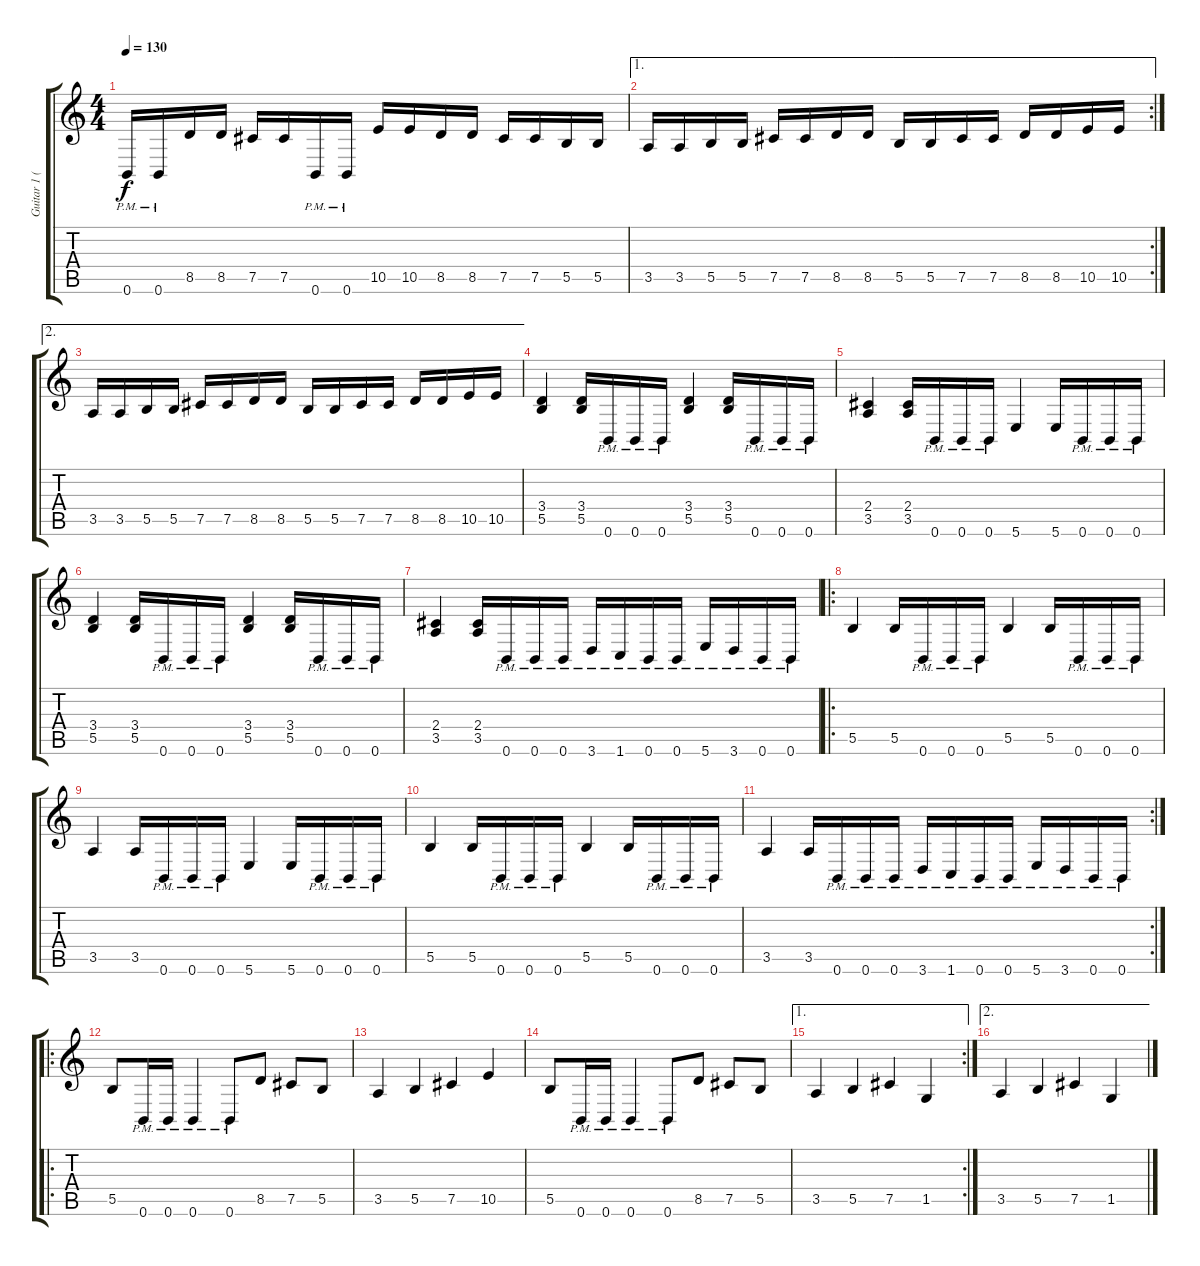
\track ("Guitar 1 (Lead)" "Guitar 1 (") {instrument distortionguitar}
\staff {score tabs}
\tuning (Db4 Ab3 E3 B2 Gb2 B1) {hide}
\ts (4 4)
\tempo 130
\clef g2
\ks c
0.6{pm}.16{dy f} 0.6{pm}.16 8.5.16 8.5.16 7.5.16 7.5.16 0.6{pm}.16 0.6{pm}.16 10.5.16 10.5.16 8.5.16 8.5.16 7.5.16 7.5.16 5.5.16 5.5.16 |
\ae 1
\rc 2
3.5.16 3.5.16 5.5.16 5.5.16 7.5.16 7.5.16 8.5.16 8.5.16 5.5.16 5.5.16 7.5.16 7.5.16 8.5.16 8.5.16 10.5.16 10.5.16 |
\ae 2
3.5.16 3.5.16 5.5.16 5.5.16 7.5.16 7.5.16 8.5.16 8.5.16 5.5.16 5.5.16 7.5.16 7.5.16 8.5.16 8.5.16 10.5.16 10.5.16 |
(3.4 5.5).4 (3.4 5.5).16 0.6{pm}.16 0.6{pm}.16 0.6{pm}.16 (3.4 5.5).4 (3.4 5.5).16 0.6{pm}.16 0.6{pm}.16 0.6{pm}.16 |
(2.4 3.5).4 (2.4 3.5).16 0.6{pm}.16 0.6{pm}.16 0.6{pm}.16 5.6.4 5.6.16 0.6{pm}.16 0.6{pm}.16 0.6{pm}.16 |
(3.4 5.5).4 (3.4 5.5).16 0.6{pm}.16 0.6{pm}.16 0.6{pm}.16 (3.4 5.5).4 (3.4 5.5).16 0.6{pm}.16 0.6{pm}.16 0.6{pm}.16 |
(2.4 3.5).4 (2.4 3.5).16 0.6{pm}.16 0.6{pm}.16 0.6{pm}.16 3.6{pm}.16 1.6{pm}.16 0.6{pm}.16 0.6{pm}.16 5.6{pm}.16 3.6{pm}.16 0.6{pm}.16 0.6{pm}.16 |
\ro
5.5.4 5.5.16 0.6{pm}.16 0.6{pm}.16 0.6{pm}.16 5.5.4 5.5.16 0.6{pm}.16 0.6{pm}.16 0.6{pm}.16 |
3.5.4 3.5.16 0.6{pm}.16 0.6{pm}.16 0.6{pm}.16 5.6.4 5.6.16 0.6{pm}.16 0.6{pm}.16 0.6{pm}.16 |
5.5.4 5.5.16 0.6{pm}.16 0.6{pm}.16 0.6{pm}.16 5.5.4 5.5.16 0.6{pm}.16 0.6{pm}.16 0.6{pm}.16 |
\rc 2
3.5.4 3.5.16 0.6{pm}.16 0.6{pm}.16 0.6{pm}.16 3.6{pm}.16 1.6{pm}.16 0.6{pm}.16 0.6{pm}.16 5.6{pm}.16 3.6{pm}.16 0.6{pm}.16 0.6{pm}.16 |
\ro
5.5.8 0.6{pm}.16 0.6{pm}.16 0.6{pm}.4 0.6{pm}.8 8.5.8 7.5.8 5.5.8 |
3.5.4 5.5.4 7.5.4 10.5.4 |
5.5.8 0.6{pm}.16 0.6{pm}.16 0.6{pm}.4 0.6{pm}.8 8.5.8 7.5.8 5.5.8 |
\ae 1
\rc 2
3.5.4 5.5.4 7.5.4 1.5.4 |
\ae 2
3.5.4 5.5.4 7.5.4 1.5.4
